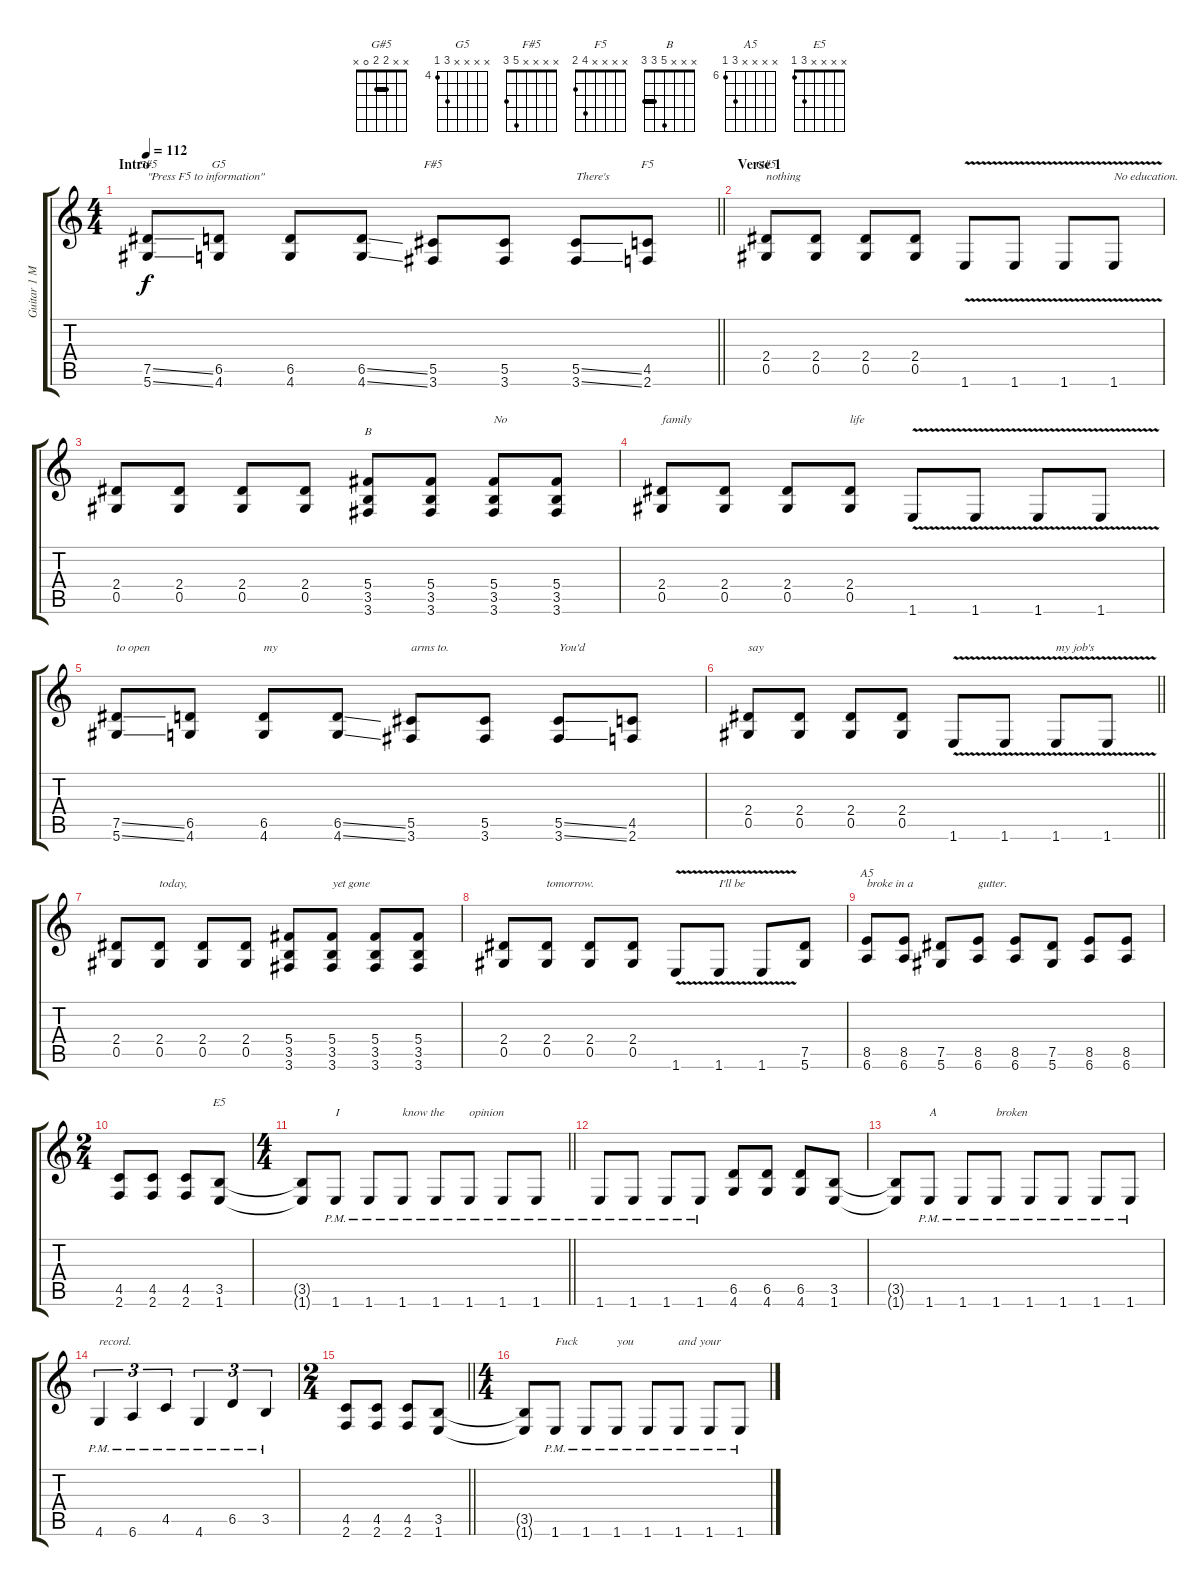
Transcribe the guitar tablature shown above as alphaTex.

\track ("Guitar 1 Main" "Guitar 1 M") {instrument distortionguitar}
\staff {score tabs}
\tuning (Eb4 Bb3 Gb3 Db3 Ab2 Eb2) {hide}
\chord ("G#5" x x x x 7 5) {firstfret 5}
\chord ("G5" x x x x 6 4) {firstfret 4}
\chord ("F#5" x x x x 5 3)
\chord ("F5" x x x x 4 2)
\chord ("G#5" x x 2 2 0 x) {barre 2}
\chord ("B" x x x 5 3 3) {barre 3}
\chord ("A5" x x x x 8 6) {firstfret 6}
\chord ("E5" x x x x 3 1)
\ts (4 4)
\section ("" "Intro")
\tempo 112
\tempo 210
\tempo 112
\clef g2
\barLineRight lightlight
\ks c
(7.5{ss} 5.6{ss}).8{ch "G#5" txt "\"Press F5 to information\"" dy f instrument distortionguitar} (6.5 4.6).8{ch "G5"} (6.5 4.6).8 (6.5{ss} 4.6{ss}).8 (5.5 3.6).8{ch "F#5"} (5.5 3.6).8 (5.5{ss} 3.6{ss}).8{txt "There's"} (4.5 2.6).8{ch "F5"} |
\section ("" "Verse 1")
(2.4 0.5).8{ch "G#5" txt "nothing"} (2.4 0.5).8 (2.4 0.5).8 (2.4 0.5).8 1.6{v}.8 1.6{v}.8 1.6{v}.8 1.6{v}.8{txt "No education."} |
(2.4 0.5).8 (2.4 0.5).8 (2.4 0.5).8 (2.4 0.5).8 (5.4 3.5 3.6).8{ch "B"} (5.4 3.5 3.6).8 (5.4 3.5 3.6).8{txt "No"} (5.4 3.5 3.6).8 |
(2.4 0.5).8{txt "family"} (2.4 0.5).8 (2.4 0.5).8 (2.4 0.5).8{txt "life"} 1.6{v}.8 1.6{v}.8 1.6{v}.8 1.6{v}.8 |
(7.5{ss} 5.6{ss}).8{txt "to open"} (6.5 4.6).8 (6.5 4.6).8{txt "my"} (6.5{ss} 4.6{ss}).8 (5.5 3.6).8{txt "arms to."} (5.5 3.6).8 (5.5{ss} 3.6{ss}).8{txt "You'd"} (4.5 2.6).8 |
\barLineRight lightlight
(2.4 0.5).8{txt "say"} (2.4 0.5).8 (2.4 0.5).8 (2.4 0.5).8 1.6{v}.8 1.6{v}.8 1.6{v}.8{txt "my job's"} 1.6{v}.8 |
\section ("" "")
(2.4 0.5).8 (2.4 0.5).8{txt "today,"} (2.4 0.5).8 (2.4 0.5).8 (5.4 3.5 3.6).8 (5.4 3.5 3.6).8{txt "yet gone"} (5.4 3.5 3.6).8 (5.4 3.5 3.6).8 |
(2.4 0.5).8 (2.4 0.5).8{txt "tomorrow."} (2.4 0.5).8 (2.4 0.5).8 1.6{v}.8 1.6{v}.8{txt "I'll be"} 1.6{v}.8 (7.5 5.6).8 |
(8.5 6.6).8{ch "A5" txt "broke in a"} (8.5 6.6).8 (7.5 5.6).8 (8.5 6.6).8{txt "gutter."} (8.5 6.6).8 (7.5 5.6).8 (8.5 6.6).8 (8.5 6.6).8 |
\ts (2 4)
(4.5 2.6).8 (4.5 2.6).8 (4.5 2.6).8 (3.5 1.6).8{ch "E5"} |
\ts (4 4)
\barLineRight lightlight
(3.5{t} 1.6{t}).8 1.6{pm}.8{txt "I "} 1.6{pm}.8 1.6{pm}.8{txt "know the"} 1.6{pm}.8 1.6{pm}.8{txt "opinion"} 1.6{pm}.8 1.6{pm}.8 |
\section ("" "")
1.6{pm}.8 1.6{pm}.8 1.6{pm}.8 1.6{pm}.8 (6.5 4.6).8 (6.5 4.6).8 (6.5 4.6).8 (3.5 1.6).8 |
(3.5{t} 1.6{t}).8 1.6{pm}.8{txt "A"} 1.6{pm}.8 1.6{pm}.8{txt "broken"} 1.6{pm}.8 1.6{pm}.8 1.6{pm}.8 1.6{pm}.8 |
4.6{pm}.4{tu (3 2) txt "record."} 6.6{pm}.4{tu (3 2)} 4.5{pm}.4{tu (3 2)} 4.6{pm}.4{tu (3 2)} 6.5{pm}.4{tu (3 2)} 3.5{pm}.4{tu (3 2)} |
\ts (2 4)
\barLineRight lightlight
(4.5 2.6).8 (4.5 2.6).8 (4.5 2.6).8 (3.5 1.6).8 |
\ts (4 4)
\section ("" "")
(3.5{t} 1.6{t}).8 1.6{pm}.8{txt "Fuck"} 1.6{pm}.8 1.6{pm}.8{txt "you"} 1.6{pm}.8 1.6{pm}.8{txt "and your"} 1.6{pm}.8 1.6{pm}.8
